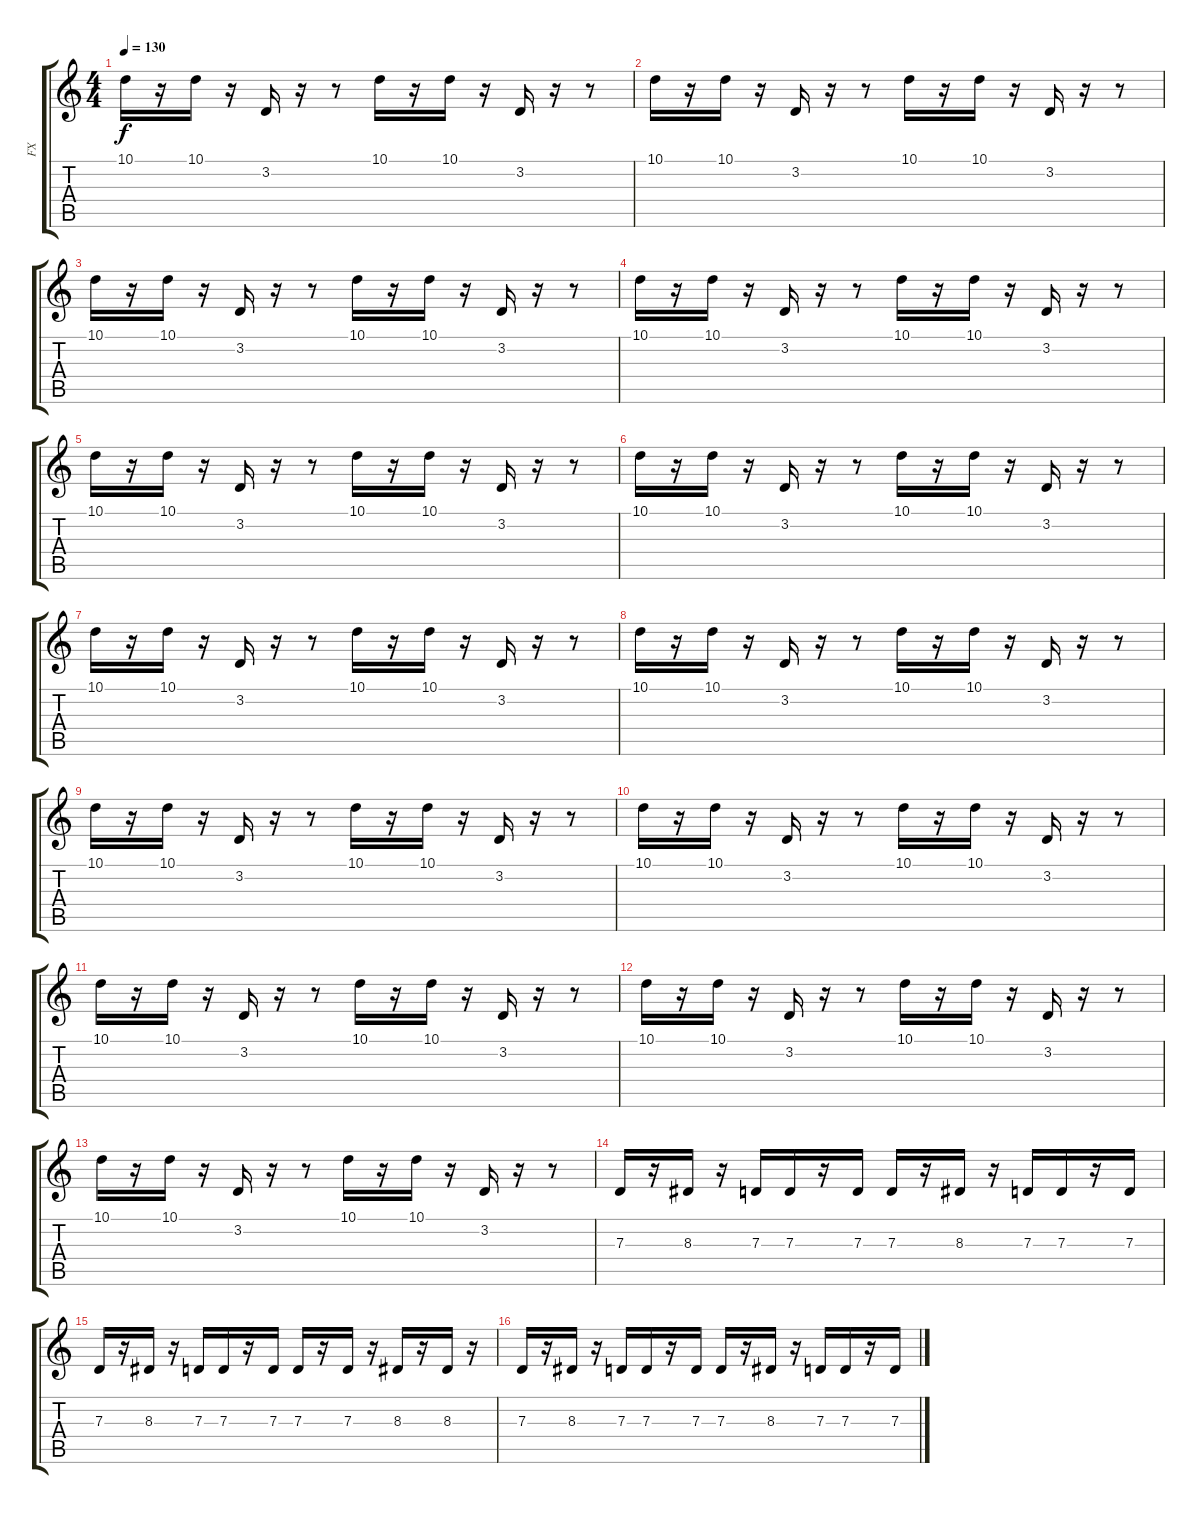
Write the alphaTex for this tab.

\track ("FX" "FX") {instrument lead8bassandlead}
\staff {score tabs}
\tuning (E4 B3 G3 D3 A2 E2) {hide}
\ts (4 4)
\tempo 130
\clef g2
\ks c
10.1.16{dy f} r.16 10.1.16 r.16 3.2.16 r.16 r.8 10.1.16 r.16 10.1.16 r.16 3.2.16 r.16 r.8 |
10.1.16{volume 4} r.16 10.1.16 r.16 3.2.16 r.16 r.8 10.1.16 r.16 10.1.16 r.16 3.2.16 r.16 r.8 |
10.1.16 r.16 10.1.16 r.16 3.2.16 r.16 r.8 10.1.16 r.16 10.1.16 r.16 3.2.16 r.16 r.8 |
10.1.16{volume 10} r.16 10.1.16 r.16 3.2.16 r.16 r.8 10.1.16 r.16 10.1.16 r.16 3.2.16 r.16 r.8 |
10.1.16 r.16 10.1.16 r.16 3.2.16 r.16 r.8 10.1.16 r.16 10.1.16 r.16 3.2.16 r.16 r.8 |
10.1.16{volume 8} r.16 10.1.16 r.16 3.2.16 r.16 r.8 10.1.16 r.16 10.1.16 r.16 3.2.16 r.16 r.8 |
10.1.16{volume 8} r.16 10.1.16 r.16 3.2.16 r.16 r.8 10.1.16 r.16 10.1.16 r.16 3.2.16 r.16 r.8 |
10.1.16{volume 8} r.16 10.1.16 r.16 3.2.16 r.16 r.8 10.1.16 r.16 10.1.16 r.16 3.2.16 r.16 r.8 |
10.1.16{volume 8} r.16 10.1.16 r.16 3.2.16 r.16 r.8 10.1.16 r.16 10.1.16 r.16 3.2.16 r.16 r.8 |
10.1.16{volume 8} r.16 10.1.16 r.16 3.2.16 r.16 r.8 10.1.16 r.16 10.1.16 r.16 3.2.16 r.16 r.8 |
10.1.16{volume 8} r.16 10.1.16 r.16 3.2.16 r.16 r.8 10.1.16 r.16 10.1.16 r.16 3.2.16 r.16 r.8 |
10.1.16{volume 8} r.16 10.1.16 r.16 3.2.16 r.16 r.8 10.1.16 r.16 10.1.16 r.16 3.2.16 r.16 r.8 |
10.1.16{volume 8} r.16 10.1.16 r.16 3.2.16 r.16 r.8 10.1.16 r.16 10.1.16 r.16 3.2.16 r.16 r.8 |
7.3.16{volume 8} r.16 8.3.16 r.16 7.3.16 7.3.16 r.16 7.3.16 7.3.16 r.16 8.3.16 r.16 7.3.16 7.3.16 r.16 7.3.16 |
7.3.16{volume 8} r.16 8.3.16 r.16 7.3.16 7.3.16 r.16 7.3.16 7.3.16 r.16 7.3.16 r.16 8.3.16 r.16 8.3.16 r.16 |
7.3.16{volume 8} r.16 8.3.16 r.16 7.3.16 7.3.16 r.16 7.3.16 7.3.16 r.16 8.3.16 r.16 7.3.16 7.3.16 r.16 7.3.16
